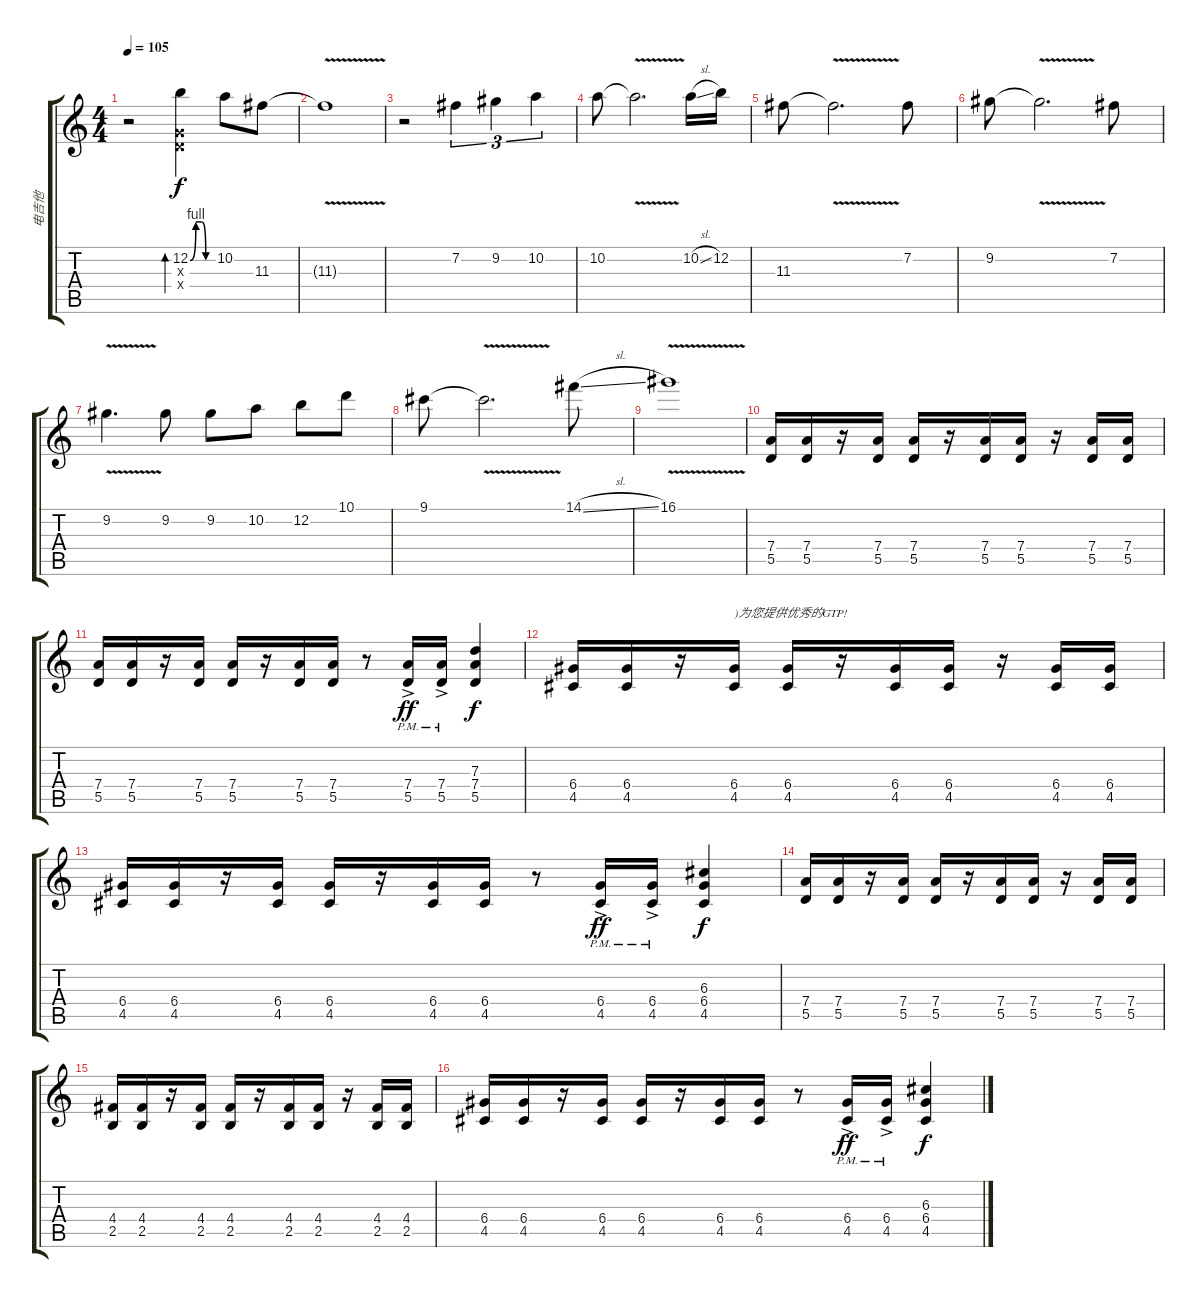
\track ("电吉他" "电吉他") {instrument distortionguitar}
\staff {score tabs}
\tuning (E4 B3 G3 D3 A2 E2) {hide}
\ts (4 4)
\tempo 105
\clef g2
\ks c
r.2{dy f} (12.2{be (custom 0 0 15 4 30 4 41 0 60 0)} 0.3{x} 0.4{x}).4{bd 240 volume 6 balance 13} 10.2.8 11.3.8 |
11.3{v t}.1 |
r.2 7.2.4{tu (3 2)} 9.2.4{tu (3 2)} 10.2.4{tu (3 2)} |
10.2.8 10.2{v t}.2{d} 10.2{sl}.16 12.2.16 |
11.3.8 11.3{v t}.2{d} 7.2.8 |
9.2.8 9.2{v t}.2{d} 7.2.8 |
9.2{v}.4{d} 9.2.8 9.2.8 10.2.8 12.2.8 10.1.8 |
9.1.8 9.1{v t}.2{d} 14.1{sl}.8 |
16.1{v}.1 |
(7.4 5.5).16{volume 6 balance 8} (7.4 5.5).16 r.16 (7.4 5.5).16 (7.4 5.5).16 r.16 (7.4 5.5).16 (7.4 5.5).16 r.16 (7.4 5.5).16 (7.4 5.5).16 |
(7.4 5.5).16 (7.4 5.5).16 r.16 (7.4 5.5).16 (7.4 5.5).16 r.16 (7.4 5.5).16 (7.4 5.5).16 r.8 (7.4{ac pm} 5.5{ac pm}).16{dy ff} (7.4{ac pm} 5.5{ac pm}).16 (7.3 7.4 5.5).4{dy f} |
(6.4 4.5).16 (6.4 4.5).16 r.16 (6.4 4.5).16{txt ")为您提供优秀的GTP!"} (6.4 4.5).16 r.16 (6.4 4.5).16 (6.4 4.5).16 r.16 (6.4 4.5).16 (6.4 4.5).16 |
(6.4 4.5).16 (6.4 4.5).16 r.16 (6.4 4.5).16 (6.4 4.5).16 r.16 (6.4 4.5).16 (6.4 4.5).16 r.8 (6.4{ac pm} 4.5{ac pm}).16{dy ff} (6.4{ac pm} 4.5{ac pm}).16 (6.3 6.4 4.5).4{dy f} |
(7.4 5.5).16 (7.4 5.5).16 r.16 (7.4 5.5).16 (7.4 5.5).16 r.16 (7.4 5.5).16 (7.4 5.5).16 r.16 (7.4 5.5).16 (7.4 5.5).16 |
(4.4 2.5).16 (4.4 2.5).16 r.16 (4.4 2.5).16 (4.4 2.5).16 r.16 (4.4 2.5).16 (4.4 2.5).16 r.16 (4.4 2.5).16 (4.4 2.5).16 |
(6.4 4.5).16 (6.4 4.5).16 r.16 (6.4 4.5).16 (6.4 4.5).16 r.16 (6.4 4.5).16 (6.4 4.5).16 r.8 (6.4{ac pm} 4.5{ac pm}).16{dy ff} (6.4{ac pm} 4.5{ac pm}).16 (6.3 6.4 4.5).4{dy f}
